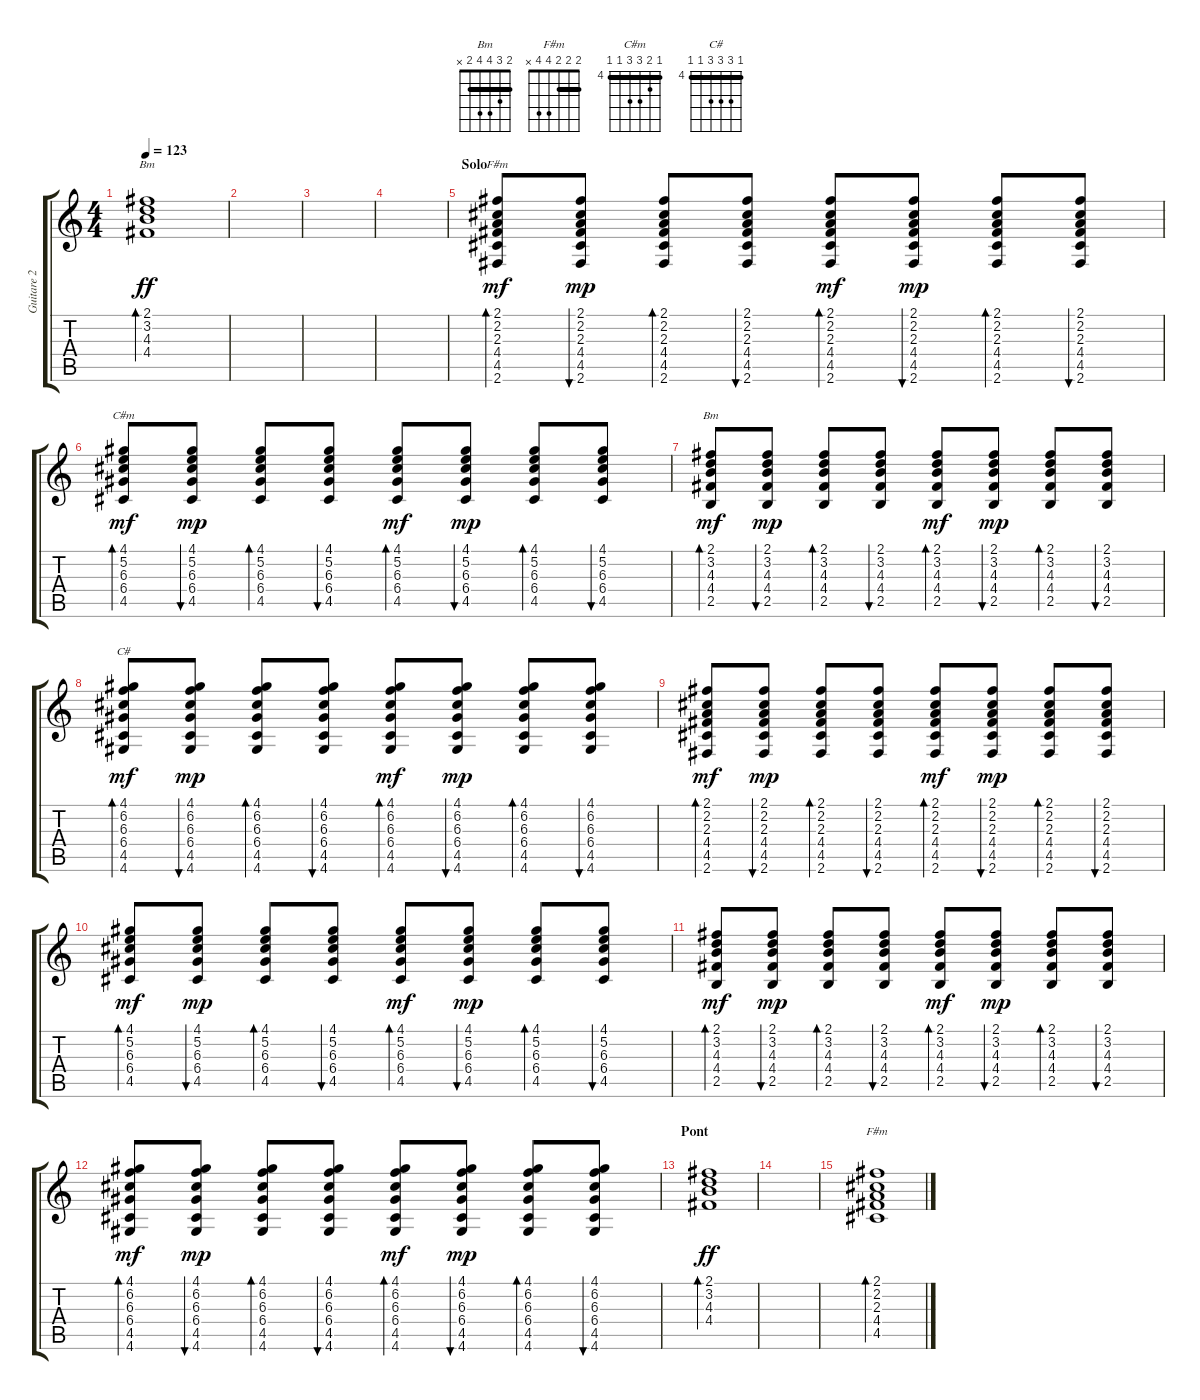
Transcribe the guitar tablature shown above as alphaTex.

\track ("Guitare 2" "Guitare 2") {instrument electricguitarjazz}
\staff {score tabs}
\tuning (E4 B3 G3 D3 A2 E2) {hide}
\chord ("Bm" 2 3 4 4 2 2) {barre 2}
\chord ("F#m" 2 2 2 4 0 2) {barre 2}
\chord ("C#m" 4 5 6 6 4 4) {firstfret 4 barre 4}
\chord ("Bm" 2 3 4 4 2 x) {barre 2}
\chord ("C#" 4 6 6 6 4 4) {firstfret 4 barre 4}
\chord ("F#m" 2 2 2 4 4 x) {barre 2}
\ts (4 4)
\tempo 123
\clef g2
\ks c
(2.1 3.2 4.3 4.4).1{bd 60 ch "Bm" dy ff} |
|
|
|
\section ("" "Solo")
(2.1 2.2 2.3 4.4 4.5 2.6).8{bd 60 ch "F#m" dy mf} (2.1 2.2 2.3 4.4 4.5 2.6).8{bu 60 dy mp} (2.1 2.2 2.3 4.4 4.5 2.6).8{bd 60} (2.1 2.2 2.3 4.4 4.5 2.6).8{bu 60} (2.1 2.2 2.3 4.4 4.5 2.6).8{bd 60 dy mf} (2.1 2.2 2.3 4.4 4.5 2.6).8{bu 60 dy mp} (2.1 2.2 2.3 4.4 4.5 2.6).8{bd 60} (2.1 2.2 2.3 4.4 4.5 2.6).8{bu 60} |
(4.1 5.2 6.3 6.4 4.5).8{bd 60 ch "C#m" dy mf} (4.1 5.2 6.3 6.4 4.5).8{bu 60 dy mp} (4.1 5.2 6.3 6.4 4.5).8{bd 60} (4.1 5.2 6.3 6.4 4.5).8{bu 60} (4.1 5.2 6.3 6.4 4.5).8{bd 60 dy mf} (4.1 5.2 6.3 6.4 4.5).8{bu 60 dy mp} (4.1 5.2 6.3 6.4 4.5).8{bd 60} (4.1 5.2 6.3 6.4 4.5).8{bu 60} |
(2.1 3.2 4.3 4.4 2.5).8{bd 60 ch "Bm" dy mf} (2.1 3.2 4.3 4.4 2.5).8{bu 60 dy mp} (2.1 3.2 4.3 4.4 2.5).8{bd 60} (2.1 3.2 4.3 4.4 2.5).8{bu 60} (2.1 3.2 4.3 4.4 2.5).8{bd 60 dy mf} (2.1 3.2 4.3 4.4 2.5).8{bu 60 dy mp} (2.1 3.2 4.3 4.4 2.5).8{bd 60} (2.1 3.2 4.3 4.4 2.5).8{bu 60} |
(4.1 6.2 6.3 6.4 4.5 4.6).8{bd 60 ch "C#" dy mf} (4.1 6.2 6.3 6.4 4.5 4.6).8{bu 60 dy mp} (4.1 6.2 6.3 6.4 4.5 4.6).8{bd 60} (4.1 6.2 6.3 6.4 4.5 4.6).8{bu 60} (4.1 6.2 6.3 6.4 4.5 4.6).8{bd 60 dy mf} (4.1 6.2 6.3 6.4 4.5 4.6).8{bu 60 dy mp} (4.1 6.2 6.3 6.4 4.5 4.6).8{bd 60} (4.1 6.2 6.3 6.4 4.5 4.6).8{bu 60} |
(2.1 2.2 2.3 4.4 4.5 2.6).8{bd 60 dy mf} (2.1 2.2 2.3 4.4 4.5 2.6).8{bu 60 dy mp} (2.1 2.2 2.3 4.4 4.5 2.6).8{bd 60} (2.1 2.2 2.3 4.4 4.5 2.6).8{bu 60} (2.1 2.2 2.3 4.4 4.5 2.6).8{bd 60 dy mf} (2.1 2.2 2.3 4.4 4.5 2.6).8{bu 60 dy mp} (2.1 2.2 2.3 4.4 4.5 2.6).8{bd 60} (2.1 2.2 2.3 4.4 4.5 2.6).8{bu 60} |
(4.1 5.2 6.3 6.4 4.5).8{bd 60 dy mf} (4.1 5.2 6.3 6.4 4.5).8{bu 60 dy mp} (4.1 5.2 6.3 6.4 4.5).8{bd 60} (4.1 5.2 6.3 6.4 4.5).8{bu 60} (4.1 5.2 6.3 6.4 4.5).8{bd 60 dy mf} (4.1 5.2 6.3 6.4 4.5).8{bu 60 dy mp} (4.1 5.2 6.3 6.4 4.5).8{bd 60} (4.1 5.2 6.3 6.4 4.5).8{bu 60} |
(2.1 3.2 4.3 4.4 2.5).8{bd 60 dy mf} (2.1 3.2 4.3 4.4 2.5).8{bu 60 dy mp} (2.1 3.2 4.3 4.4 2.5).8{bd 60} (2.1 3.2 4.3 4.4 2.5).8{bu 60} (2.1 3.2 4.3 4.4 2.5).8{bd 60 dy mf} (2.1 3.2 4.3 4.4 2.5).8{bu 60 dy mp} (2.1 3.2 4.3 4.4 2.5).8{bd 60} (2.1 3.2 4.3 4.4 2.5).8{bu 60} |
(4.1 6.2 6.3 6.4 4.5 4.6).8{bd 60 dy mf} (4.1 6.2 6.3 6.4 4.5 4.6).8{bu 60 dy mp} (4.1 6.2 6.3 6.4 4.5 4.6).8{bd 60} (4.1 6.2 6.3 6.4 4.5 4.6).8{bu 60} (4.1 6.2 6.3 6.4 4.5 4.6).8{bd 60 dy mf} (4.1 6.2 6.3 6.4 4.5 4.6).8{bu 60 dy mp} (4.1 6.2 6.3 6.4 4.5 4.6).8{bd 60} (4.1 6.2 6.3 6.4 4.5 4.6).8{bu 60} |
\section ("" "Pont")
(2.1 3.2 4.3 4.4).1{bd 60 dy ff} |
|
(2.1 2.2 2.3 4.4 4.5).1{bd 240 ch "F#m"}
